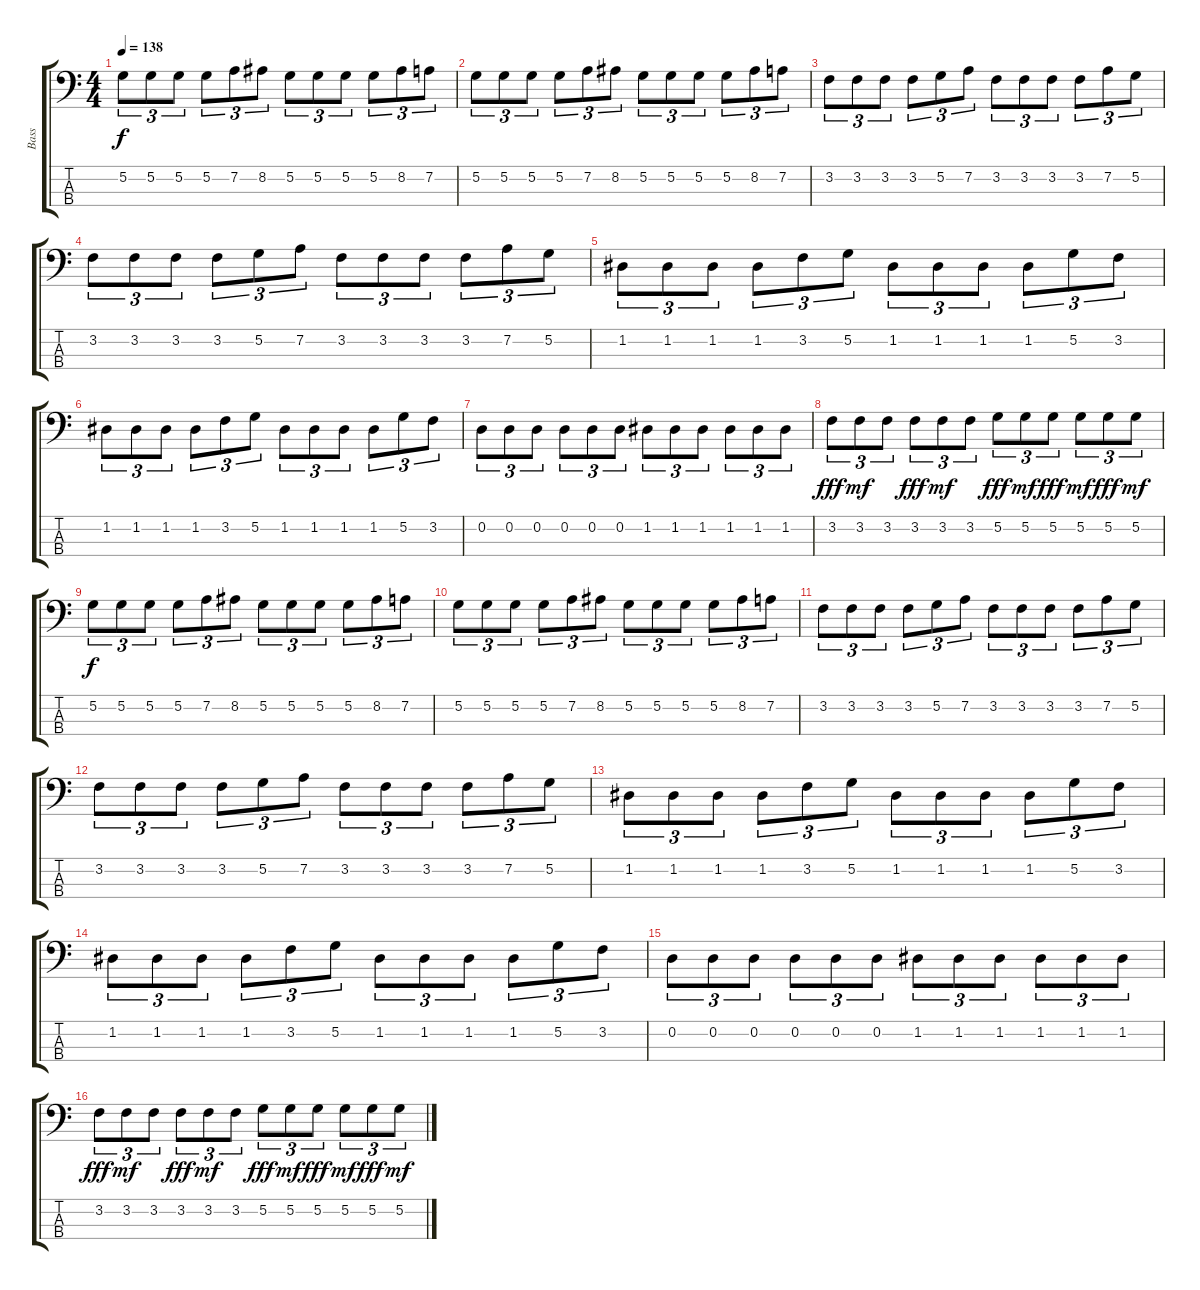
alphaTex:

\track ("Bass" "Bass") {instrument electricbassfinger}
\staff {score tabs}
\tuning (G2 D2 A1 D1) {hide}
\ts (4 4)
\tempo 138
\clef f4
\ks c
5.2.8{tu (3 2) dy f} 5.2.8{tu (3 2)} 5.2.8{tu (3 2)} 5.2.8{tu (3 2)} 7.2.8{tu (3 2)} 8.2.8{tu (3 2)} 5.2.8{tu (3 2)} 5.2.8{tu (3 2)} 5.2.8{tu (3 2)} 5.2.8{tu (3 2)} 8.2.8{tu (3 2)} 7.2.8{tu (3 2)} |
5.2.8{tu (3 2)} 5.2.8{tu (3 2)} 5.2.8{tu (3 2)} 5.2.8{tu (3 2)} 7.2.8{tu (3 2)} 8.2.8{tu (3 2)} 5.2.8{tu (3 2)} 5.2.8{tu (3 2)} 5.2.8{tu (3 2)} 5.2.8{tu (3 2)} 8.2.8{tu (3 2)} 7.2.8{tu (3 2)} |
3.2.8{tu (3 2)} 3.2.8{tu (3 2)} 3.2.8{tu (3 2)} 3.2.8{tu (3 2)} 5.2.8{tu (3 2)} 7.2.8{tu (3 2)} 3.2.8{tu (3 2)} 3.2.8{tu (3 2)} 3.2.8{tu (3 2)} 3.2.8{tu (3 2)} 7.2.8{tu (3 2)} 5.2.8{tu (3 2)} |
3.2.8{tu (3 2)} 3.2.8{tu (3 2)} 3.2.8{tu (3 2)} 3.2.8{tu (3 2)} 5.2.8{tu (3 2)} 7.2.8{tu (3 2)} 3.2.8{tu (3 2)} 3.2.8{tu (3 2)} 3.2.8{tu (3 2)} 3.2.8{tu (3 2)} 7.2.8{tu (3 2)} 5.2.8{tu (3 2)} |
1.2.8{tu (3 2)} 1.2.8{tu (3 2)} 1.2.8{tu (3 2)} 1.2.8{tu (3 2)} 3.2.8{tu (3 2)} 5.2.8{tu (3 2)} 1.2.8{tu (3 2)} 1.2.8{tu (3 2)} 1.2.8{tu (3 2)} 1.2.8{tu (3 2)} 5.2.8{tu (3 2)} 3.2.8{tu (3 2)} |
1.2.8{tu (3 2)} 1.2.8{tu (3 2)} 1.2.8{tu (3 2)} 1.2.8{tu (3 2)} 3.2.8{tu (3 2)} 5.2.8{tu (3 2)} 1.2.8{tu (3 2)} 1.2.8{tu (3 2)} 1.2.8{tu (3 2)} 1.2.8{tu (3 2)} 5.2.8{tu (3 2)} 3.2.8{tu (3 2)} |
0.2.8{tu (3 2)} 0.2.8{tu (3 2)} 0.2.8{tu (3 2)} 0.2.8{tu (3 2)} 0.2.8{tu (3 2)} 0.2.8{tu (3 2)} 1.2.8{tu (3 2)} 1.2.8{tu (3 2)} 1.2.8{tu (3 2)} 1.2.8{tu (3 2)} 1.2.8{tu (3 2)} 1.2.8{tu (3 2)} |
3.2.8{tu (3 2) dy fff} 3.2.8{tu (3 2) dy mf} 3.2.8{tu (3 2)} 3.2.8{tu (3 2) dy fff} 3.2.8{tu (3 2) dy mf} 3.2.8{tu (3 2)} 5.2.8{tu (3 2) dy fff} 5.2.8{tu (3 2) dy mf} 5.2.8{tu (3 2) dy fff} 5.2.8{tu (3 2) dy mf} 5.2.8{tu (3 2) dy fff} 5.2.8{tu (3 2) dy mf} |
5.2.8{tu (3 2) dy f} 5.2.8{tu (3 2)} 5.2.8{tu (3 2)} 5.2.8{tu (3 2)} 7.2.8{tu (3 2)} 8.2.8{tu (3 2)} 5.2.8{tu (3 2)} 5.2.8{tu (3 2)} 5.2.8{tu (3 2)} 5.2.8{tu (3 2)} 8.2.8{tu (3 2)} 7.2.8{tu (3 2)} |
5.2.8{tu (3 2)} 5.2.8{tu (3 2)} 5.2.8{tu (3 2)} 5.2.8{tu (3 2)} 7.2.8{tu (3 2)} 8.2.8{tu (3 2)} 5.2.8{tu (3 2)} 5.2.8{tu (3 2)} 5.2.8{tu (3 2)} 5.2.8{tu (3 2)} 8.2.8{tu (3 2)} 7.2.8{tu (3 2)} |
3.2.8{tu (3 2)} 3.2.8{tu (3 2)} 3.2.8{tu (3 2)} 3.2.8{tu (3 2)} 5.2.8{tu (3 2)} 7.2.8{tu (3 2)} 3.2.8{tu (3 2)} 3.2.8{tu (3 2)} 3.2.8{tu (3 2)} 3.2.8{tu (3 2)} 7.2.8{tu (3 2)} 5.2.8{tu (3 2)} |
3.2.8{tu (3 2)} 3.2.8{tu (3 2)} 3.2.8{tu (3 2)} 3.2.8{tu (3 2)} 5.2.8{tu (3 2)} 7.2.8{tu (3 2)} 3.2.8{tu (3 2)} 3.2.8{tu (3 2)} 3.2.8{tu (3 2)} 3.2.8{tu (3 2)} 7.2.8{tu (3 2)} 5.2.8{tu (3 2)} |
1.2.8{tu (3 2)} 1.2.8{tu (3 2)} 1.2.8{tu (3 2)} 1.2.8{tu (3 2)} 3.2.8{tu (3 2)} 5.2.8{tu (3 2)} 1.2.8{tu (3 2)} 1.2.8{tu (3 2)} 1.2.8{tu (3 2)} 1.2.8{tu (3 2)} 5.2.8{tu (3 2)} 3.2.8{tu (3 2)} |
1.2.8{tu (3 2)} 1.2.8{tu (3 2)} 1.2.8{tu (3 2)} 1.2.8{tu (3 2)} 3.2.8{tu (3 2)} 5.2.8{tu (3 2)} 1.2.8{tu (3 2)} 1.2.8{tu (3 2)} 1.2.8{tu (3 2)} 1.2.8{tu (3 2)} 5.2.8{tu (3 2)} 3.2.8{tu (3 2)} |
0.2.8{tu (3 2)} 0.2.8{tu (3 2)} 0.2.8{tu (3 2)} 0.2.8{tu (3 2)} 0.2.8{tu (3 2)} 0.2.8{tu (3 2)} 1.2.8{tu (3 2)} 1.2.8{tu (3 2)} 1.2.8{tu (3 2)} 1.2.8{tu (3 2)} 1.2.8{tu (3 2)} 1.2.8{tu (3 2)} |
3.2.8{tu (3 2) dy fff} 3.2.8{tu (3 2) dy mf} 3.2.8{tu (3 2)} 3.2.8{tu (3 2) dy fff} 3.2.8{tu (3 2) dy mf} 3.2.8{tu (3 2)} 5.2.8{tu (3 2) dy fff} 5.2.8{tu (3 2) dy mf} 5.2.8{tu (3 2) dy fff} 5.2.8{tu (3 2) dy mf} 5.2.8{tu (3 2) dy fff} 5.2.8{tu (3 2) dy mf}
